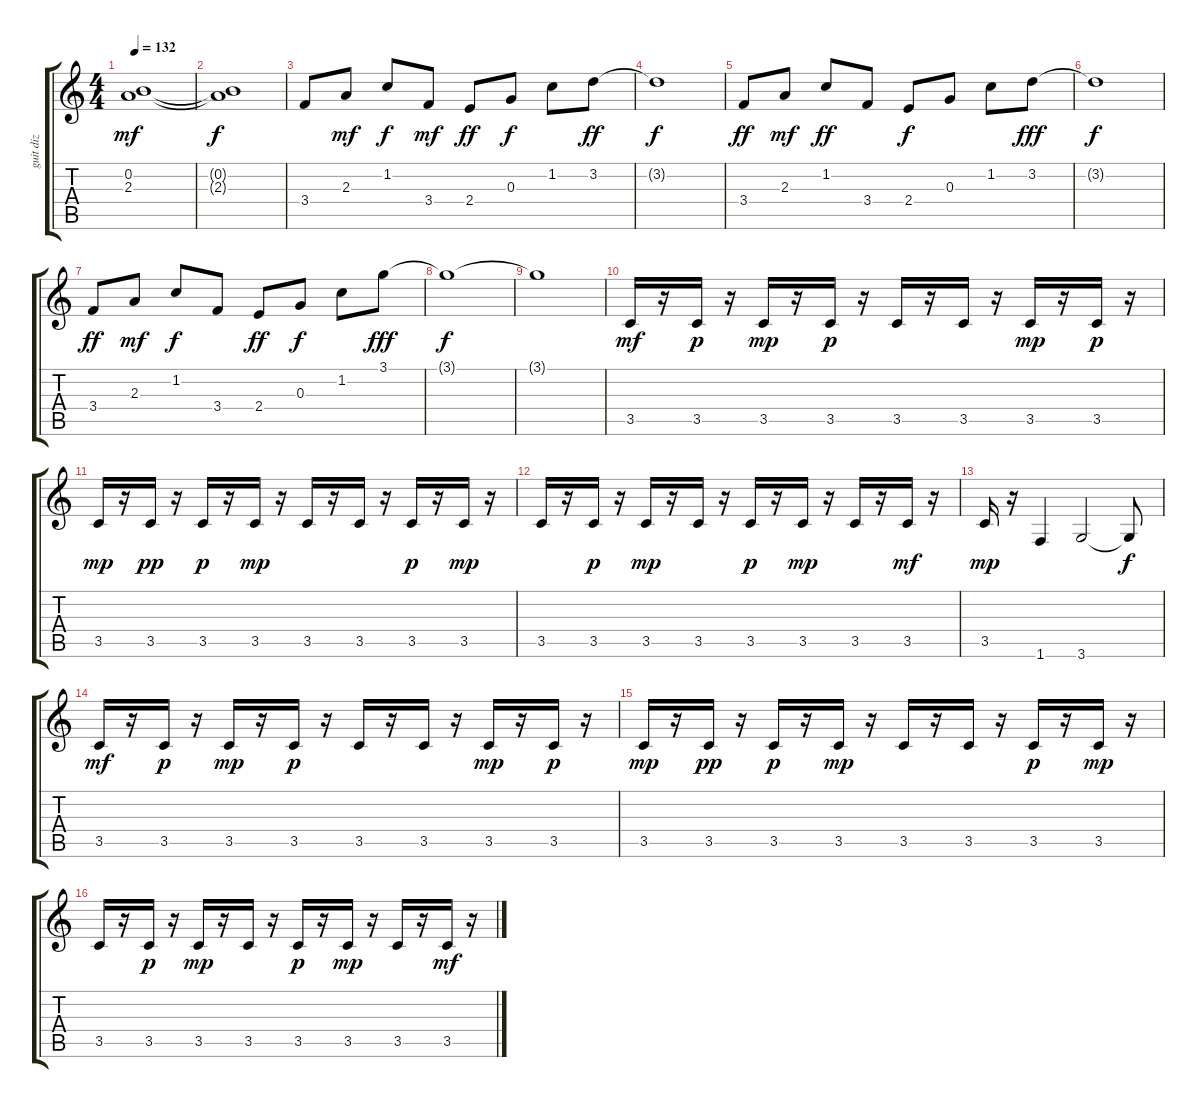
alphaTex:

\track ("guit diz" "guit diz") {instrument distortionguitar}
\staff {score tabs}
\tuning (E4 B3 G3 D3 A2 E2) {hide}
\ts (4 4)
\tempo 132
\clef g2
\ks c
(0.2 2.3).1{dy mf} |
(0.2{t} 2.3{t}).1{dy f} |
3.4.8 2.3.8{dy mf} 1.2.8{dy f} 3.4.8{dy mf} 2.4.8{dy ff} 0.3.8{dy f} 1.2.8 3.2.8{dy ff} |
3.2{t}.1{dy f} |
3.4.8{dy ff} 2.3.8{dy mf} 1.2.8{dy ff} 3.4.8 2.4.8{dy f} 0.3.8 1.2.8 3.2.8{dy fff} |
3.2{t}.1{dy f} |
3.4.8{dy ff} 2.3.8{dy mf} 1.2.8{dy f} 3.4.8 2.4.8{dy ff} 0.3.8{dy f} 1.2.8 3.1.8{dy fff} |
3.1{t}.1{dy f} |
3.1{t}.1 |
3.5.16{dy mf} r.16 3.5.16{dy p} r.16 3.5.16{dy mp} r.16 3.5.16{dy p} r.16 3.5.16 r.16 3.5.16 r.16 3.5.16{dy mp} r.16 3.5.16{dy p} r.16 |
3.5.16{dy mp} r.16 3.5.16{dy pp} r.16 3.5.16{dy p} r.16 3.5.16{dy mp} r.16 3.5.16 r.16 3.5.16 r.16 3.5.16{dy p} r.16 3.5.16{dy mp} r.16 |
3.5.16 r.16 3.5.16{dy p} r.16 3.5.16{dy mp} r.16 3.5.16 r.16 3.5.16{dy p} r.16 3.5.16{dy mp} r.16 3.5.16 r.16 3.5.16{dy mf} r.16 |
3.5.16{dy mp} r.16 1.6.4 3.6.2 3.6{t}.8{dy f} |
3.5.16{dy mf} r.16 3.5.16{dy p} r.16 3.5.16{dy mp} r.16 3.5.16{dy p} r.16 3.5.16 r.16 3.5.16 r.16 3.5.16{dy mp} r.16 3.5.16{dy p} r.16 |
3.5.16{dy mp} r.16 3.5.16{dy pp} r.16 3.5.16{dy p} r.16 3.5.16{dy mp} r.16 3.5.16 r.16 3.5.16 r.16 3.5.16{dy p} r.16 3.5.16{dy mp} r.16 |
3.5.16 r.16 3.5.16{dy p} r.16 3.5.16{dy mp} r.16 3.5.16 r.16 3.5.16{dy p} r.16 3.5.16{dy mp} r.16 3.5.16 r.16 3.5.16{dy mf} r.16
